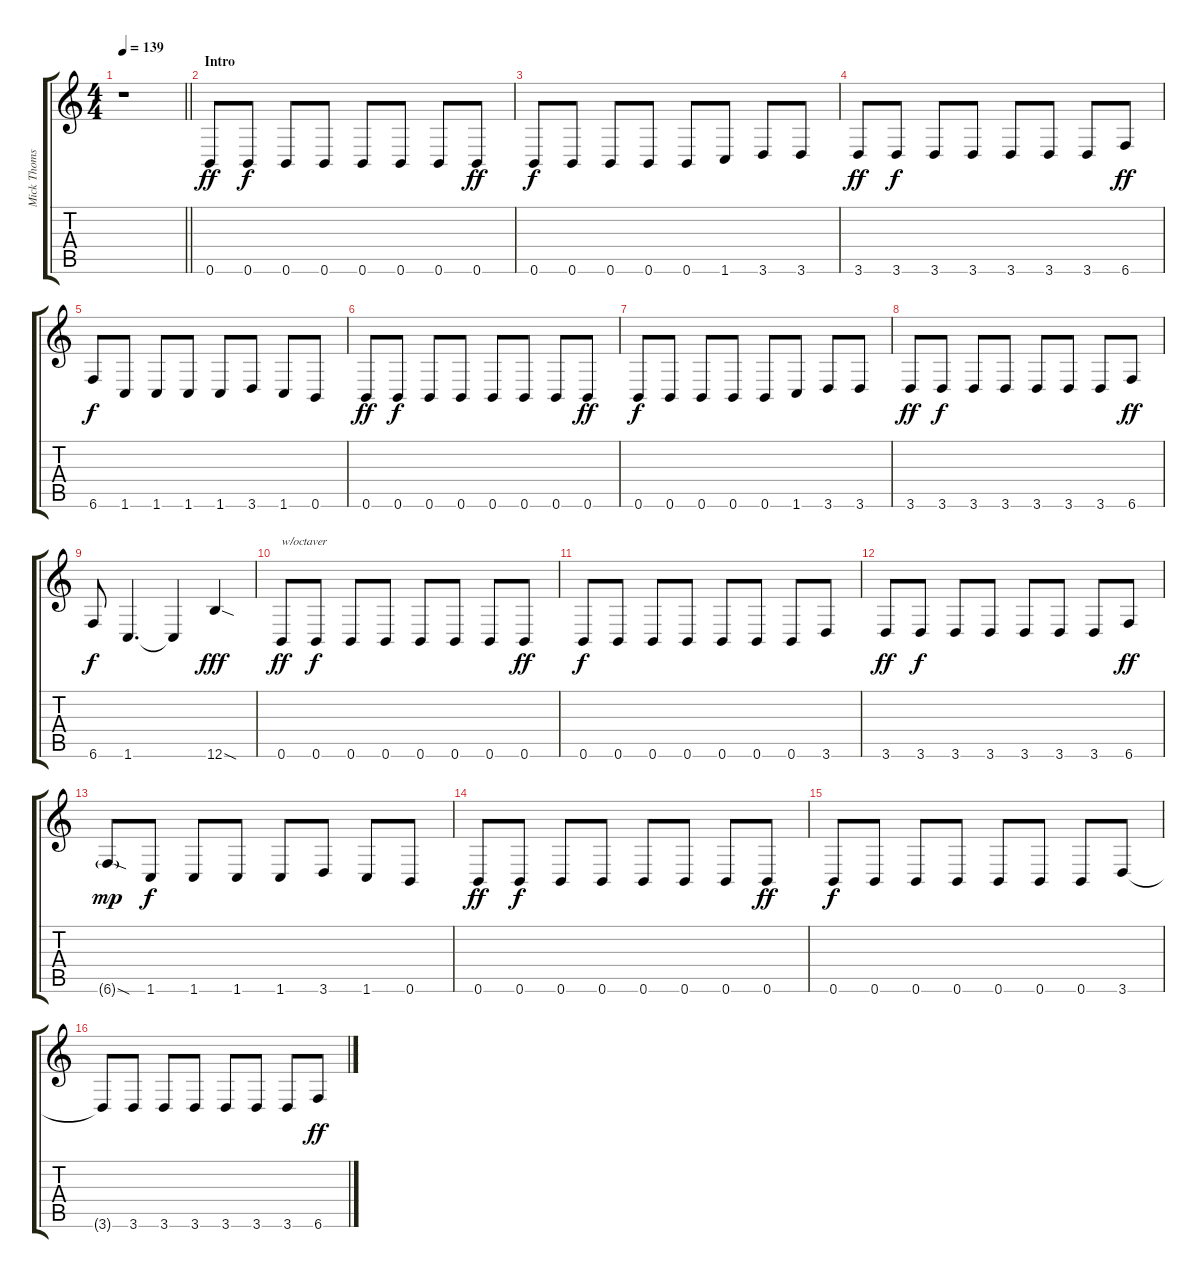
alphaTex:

\track ("Mick Thomson" "Mick Thoms") {instrument distortionguitar}
\staff {score tabs}
\tuning (Db4 Ab3 E3 B2 Gb2 B1) {hide}
\ts (4 4)
\tempo 139
\clef g2
\barLineRight lightlight
\ks c
r.1{dy ff instrument distortionguitar} |
\section ("" "Intro")
0.6.8 0.6.8{dy f} 0.6.8 0.6.8 0.6.8 0.6.8 0.6.8 0.6.8{dy ff} |
0.6.8{dy f} 0.6.8 0.6.8 0.6.8 0.6.8 1.6.8 3.6.8 3.6.8 |
3.6.8{dy ff} 3.6.8{dy f} 3.6.8 3.6.8 3.6.8 3.6.8 3.6.8 6.6.8{dy ff} |
6.6.8{dy f} 1.6.8 1.6.8 1.6.8 1.6.8 3.6.8 1.6.8 0.6.8 |
0.6.8{dy ff} 0.6.8{dy f} 0.6.8 0.6.8 0.6.8 0.6.8 0.6.8 0.6.8{dy ff} |
0.6.8{dy f} 0.6.8 0.6.8 0.6.8 0.6.8 1.6.8 3.6.8 3.6.8 |
3.6.8{dy ff} 3.6.8{dy f} 3.6.8 3.6.8 3.6.8 3.6.8 3.6.8 6.6.8{dy ff} |
6.6.8{dy f} 1.6.4{d} 1.6{t}.4 12.6{sod}.4{dy fff} |
0.6.8{txt "w/octaver" dy ff} 0.6.8{dy f} 0.6.8 0.6.8 0.6.8 0.6.8 0.6.8 0.6.8{dy ff} |
0.6.8{dy f} 0.6.8 0.6.8 0.6.8 0.6.8 0.6.8 0.6.8 3.6.8 |
3.6.8{dy ff} 3.6.8{dy f} 3.6.8 3.6.8 3.6.8 3.6.8 3.6.8 6.6.8{dy ff} |
6.6{sod g}.8{dy mp} 1.6.8{dy f} 1.6.8 1.6.8 1.6.8 3.6.8 1.6.8 0.6.8 |
0.6.8{dy ff} 0.6.8{dy f} 0.6.8 0.6.8 0.6.8 0.6.8 0.6.8 0.6.8{dy ff} |
0.6.8{dy f} 0.6.8 0.6.8 0.6.8 0.6.8 0.6.8 0.6.8 3.6.8 |
3.6{t}.8 3.6.8 3.6.8 3.6.8 3.6.8 3.6.8 3.6.8 6.6.8{dy ff}
